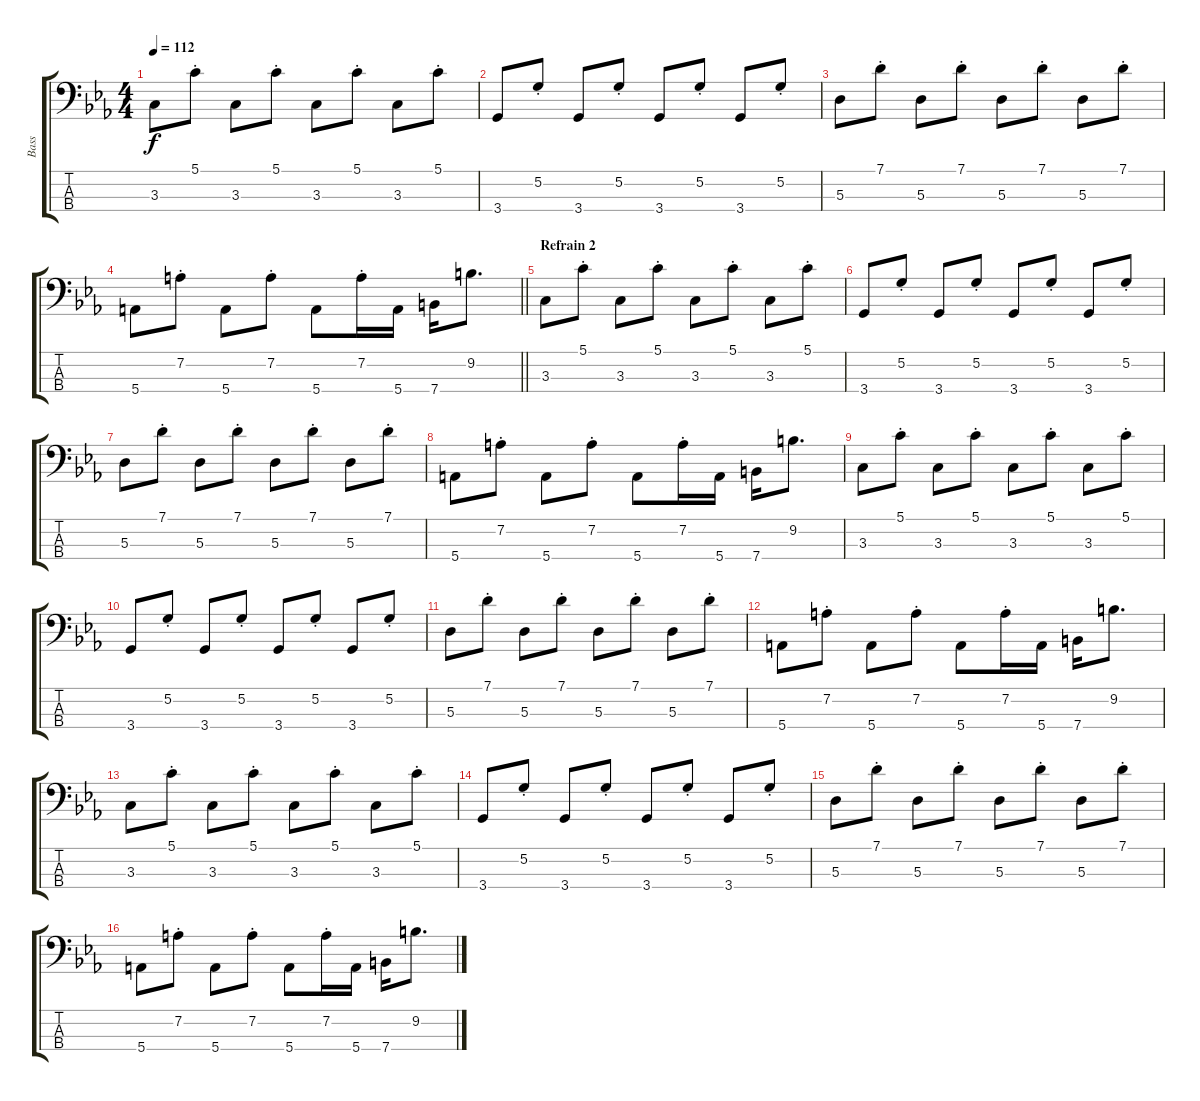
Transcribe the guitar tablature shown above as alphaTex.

\track ("Bass" "Bass") {instrument electricbassfinger}
\staff {score tabs}
\tuning (G2 D2 A1 E1) {hide}
\ts (4 4)
\tempo 112
\clef f4
\ks cminor
3.3.8{dy f} 5.1{st}.8 3.3.8 5.1{st}.8 3.3.8 5.1{st}.8 3.3.8 5.1{st}.8 |
3.4.8 5.2{st}.8 3.4.8 5.2{st}.8 3.4.8 5.2{st}.8 3.4.8 5.2{st}.8 |
5.3.8 7.1{st}.8 5.3.8 7.1{st}.8 5.3.8 7.1{st}.8 5.3.8 7.1{st}.8 |
\barLineRight lightlight
5.4.8 7.2{st}.8 5.4.8 7.2{st}.8 5.4.8 7.2{st}.16 5.4.16 7.4.16 9.2.8{d} |
\section ("" "Refrain 2")
3.3.8 5.1{st}.8 3.3.8 5.1{st}.8 3.3.8 5.1{st}.8 3.3.8 5.1{st}.8 |
3.4.8 5.2{st}.8 3.4.8 5.2{st}.8 3.4.8 5.2{st}.8 3.4.8 5.2{st}.8 |
5.3.8 7.1{st}.8 5.3.8 7.1{st}.8 5.3.8 7.1{st}.8 5.3.8 7.1{st}.8 |
5.4.8 7.2{st}.8 5.4.8 7.2{st}.8 5.4.8 7.2{st}.16 5.4.16 7.4.16 9.2.8{d} |
3.3.8 5.1{st}.8 3.3.8 5.1{st}.8 3.3.8 5.1{st}.8 3.3.8 5.1{st}.8 |
3.4.8 5.2{st}.8 3.4.8 5.2{st}.8 3.4.8 5.2{st}.8 3.4.8 5.2{st}.8 |
5.3.8 7.1{st}.8 5.3.8 7.1{st}.8 5.3.8 7.1{st}.8 5.3.8 7.1{st}.8 |
5.4.8 7.2{st}.8 5.4.8 7.2{st}.8 5.4.8 7.2{st}.16 5.4.16 7.4.16 9.2.8{d} |
3.3.8 5.1{st}.8 3.3.8 5.1{st}.8 3.3.8 5.1{st}.8 3.3.8 5.1{st}.8 |
3.4.8 5.2{st}.8 3.4.8 5.2{st}.8 3.4.8 5.2{st}.8 3.4.8 5.2{st}.8 |
5.3.8 7.1{st}.8 5.3.8 7.1{st}.8 5.3.8 7.1{st}.8 5.3.8 7.1{st}.8 |
5.4.8 7.2{st}.8 5.4.8 7.2{st}.8 5.4.8 7.2{st}.16 5.4.16 7.4.16 9.2.8{d}
